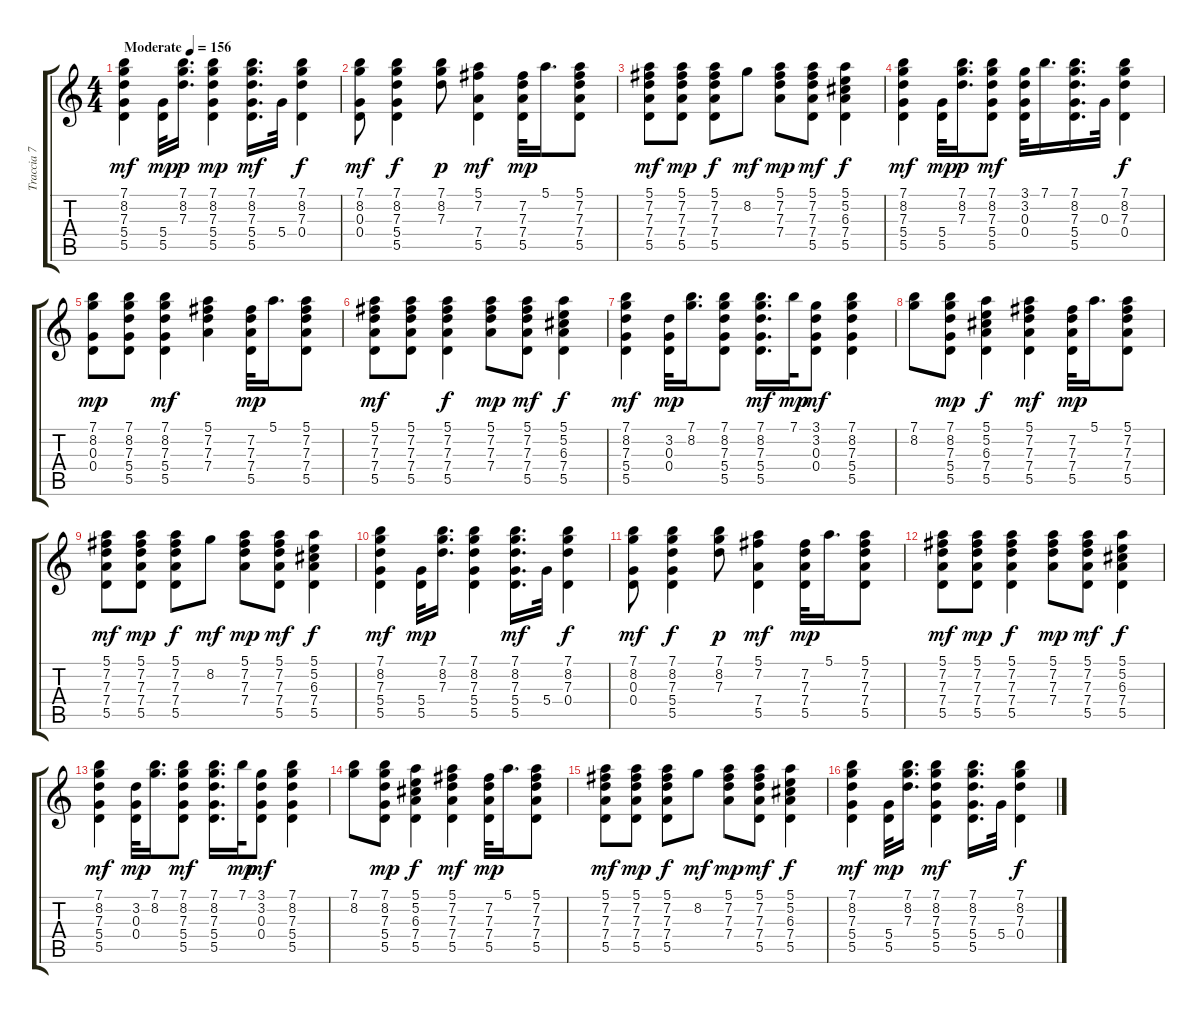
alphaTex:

\track ("Traccia 7" "Traccia 7") {instrument acousticguitarsteel}
\staff {score tabs}
\tuning (E4 B3 G3 D3 A2 E2) {hide}
\ts (4 4)
\tempo (156 "Moderate")
\clef g2
\ks c
(7.1 8.2 7.3 5.4 5.5).4{dy mf instrument acousticguitarsteel} (5.4 5.5).32{dy mp} (7.1 8.2 7.3).16{d dy p} (7.1 8.2 7.3 5.4 5.5).4{dy mp} (7.1 8.2 7.3 5.4 5.5).16{d dy mf} 5.4.32 (7.1 8.2 7.3 0.4).4{dy f} |
(7.1 8.2 0.3 0.4).8{dy mf} (7.1 8.2 7.3 5.4 5.5).4{dy f} (7.1 8.2 7.3).8{dy p} (5.1 7.2 7.4 5.5).4{dy mf} (7.2 7.3 7.4 5.5).32{dy mp} 5.1.16{d} (5.1 7.2 7.3 7.4 5.5).8 |
(5.1 7.2 7.3 7.4 5.5).8{dy mf} (5.1 7.2 7.3 7.4 5.5).8{dy mp} (5.1 7.2 7.3 7.4 5.5).8{dy f} 8.2.8{dy mf} (5.1 7.2 7.3 7.4).8{dy mp} (5.1 7.2 7.3 7.4 5.5).8{dy mf} (5.1 5.2 6.3 7.4 5.5).4{dy f} |
(7.1 8.2 7.3 5.4 5.5).4{dy mf} (5.4 5.5).32{dy mp} (7.1 8.2 7.3).16{d dy p} (7.1 8.2 7.3 5.4 5.5).8{dy mf} (3.1 3.2 0.3 0.4).32 7.1.16{d} (7.1 8.2 7.3 5.4 5.5).16{d} 0.3.32 (7.1 8.2 7.3 0.4).4{dy f} |
(7.1 8.2 0.3 0.4).8{dy mp} (7.1 8.2 7.3 5.4 5.5).8 (7.1 8.2 7.3 5.4 5.5).4{dy mf} (5.1 7.2 7.3 7.4).4 (7.2 7.3 7.4 5.5).32{dy mp} 5.1.16{d} (5.1 7.2 7.3 7.4 5.5).8 |
(5.1 7.2 7.3 7.4 5.5).8{dy mf} (5.1 7.2 7.3 7.4 5.5).8 (5.1 7.2 7.3 7.4 5.5).4{dy f} (5.1 7.2 7.3 7.4).8{dy mp} (5.1 7.2 7.3 7.4 5.5).8{dy mf} (5.1 5.2 6.3 7.4 5.5).4{dy f} |
(7.1 8.2 7.3 5.4 5.5).4{dy mf} (3.2 0.3 0.4).32{dy mp} (7.1 8.2).16{d} (7.1 8.2 7.3 5.4 5.5).8 (7.1 8.2 7.3 5.4 5.5).16{d dy mf} 7.1.32{dy mp} (3.1 3.2 0.3 0.4).8{dy mf} (7.1 8.2 7.3 5.4 5.5).4 |
(7.1 8.2).8 (7.1 8.2 7.3 5.4 5.5).8{dy mp} (5.1 5.2 6.3 7.4 5.5).4{dy f} (5.1 7.2 7.3 7.4 5.5).4{dy mf} (7.2 7.3 7.4 5.5).32{dy mp} 5.1.16{d} (5.1 7.2 7.3 7.4 5.5).8 |
(5.1 7.2 7.3 7.4 5.5).8{dy mf} (5.1 7.2 7.3 7.4 5.5).8{dy mp} (5.1 7.2 7.3 7.4 5.5).8{dy f} 8.2.8{dy mf} (5.1 7.2 7.3 7.4).8{dy mp} (5.1 7.2 7.3 7.4 5.5).8{dy mf} (5.1 5.2 6.3 7.4 5.5).4{dy f} |
(7.1 8.2 7.3 5.4 5.5).4{dy mf} (5.4 5.5).32{dy mp} (7.1 8.2 7.3).16{d} (7.1 8.2 7.3 5.4 5.5).4 (7.1 8.2 7.3 5.4 5.5).16{d dy mf} 5.4.32 (7.1 8.2 7.3 0.4).4{dy f} |
(7.1 8.2 0.3 0.4).8{dy mf} (7.1 8.2 7.3 5.4 5.5).4{dy f} (7.1 8.2 7.3).8{dy p} (5.1 7.2 7.4 5.5).4{dy mf} (7.2 7.3 7.4 5.5).32{dy mp} 5.1.16{d} (5.1 7.2 7.3 7.4 5.5).8 |
(5.1 7.2 7.3 7.4 5.5).8{dy mf} (5.1 7.2 7.3 7.4 5.5).8{dy mp} (5.1 7.2 7.3 7.4 5.5).4{dy f} (5.1 7.2 7.3 7.4).8{dy mp} (5.1 7.2 7.3 7.4 5.5).8{dy mf} (5.1 5.2 6.3 7.4 5.5).4{dy f} |
(7.1 8.2 7.3 5.4 5.5).4{dy mf} (3.2 0.3 0.4).32{dy mp} (7.1 8.2).16{d} (7.1 8.2 7.3 5.4 5.5).8{dy mf} (7.1 8.2 7.3 5.4 5.5).16{d} 7.1.32{dy mp} (3.1 3.2 0.3 0.4).8{dy mf} (7.1 8.2 7.3 5.4 5.5).4 |
(7.1 8.2).8 (7.1 8.2 7.3 5.4 5.5).8{dy mp} (5.1 5.2 6.3 7.4 5.5).4{dy f} (5.1 7.2 7.3 7.4 5.5).4{dy mf} (7.2 7.3 7.4 5.5).32{dy mp} 5.1.16{d} (5.1 7.2 7.3 7.4 5.5).8 |
(5.1 7.2 7.3 7.4 5.5).8{dy mf} (5.1 7.2 7.3 7.4 5.5).8{dy mp} (5.1 7.2 7.3 7.4 5.5).8{dy f} 8.2.8{dy mf} (5.1 7.2 7.3 7.4).8{dy mp} (5.1 7.2 7.3 7.4 5.5).8{dy mf} (5.1 5.2 6.3 7.4 5.5).4{dy f} |
(7.1 8.2 7.3 5.4 5.5).4{dy mf} (5.4 5.5).32{dy mp} (7.1 8.2 7.3).16{d} (7.1 8.2 7.3 5.4 5.5).4{dy mf} (7.1 8.2 7.3 5.4 5.5).16{d} 5.4.32 (7.1 8.2 7.3 0.4).4{dy f}
